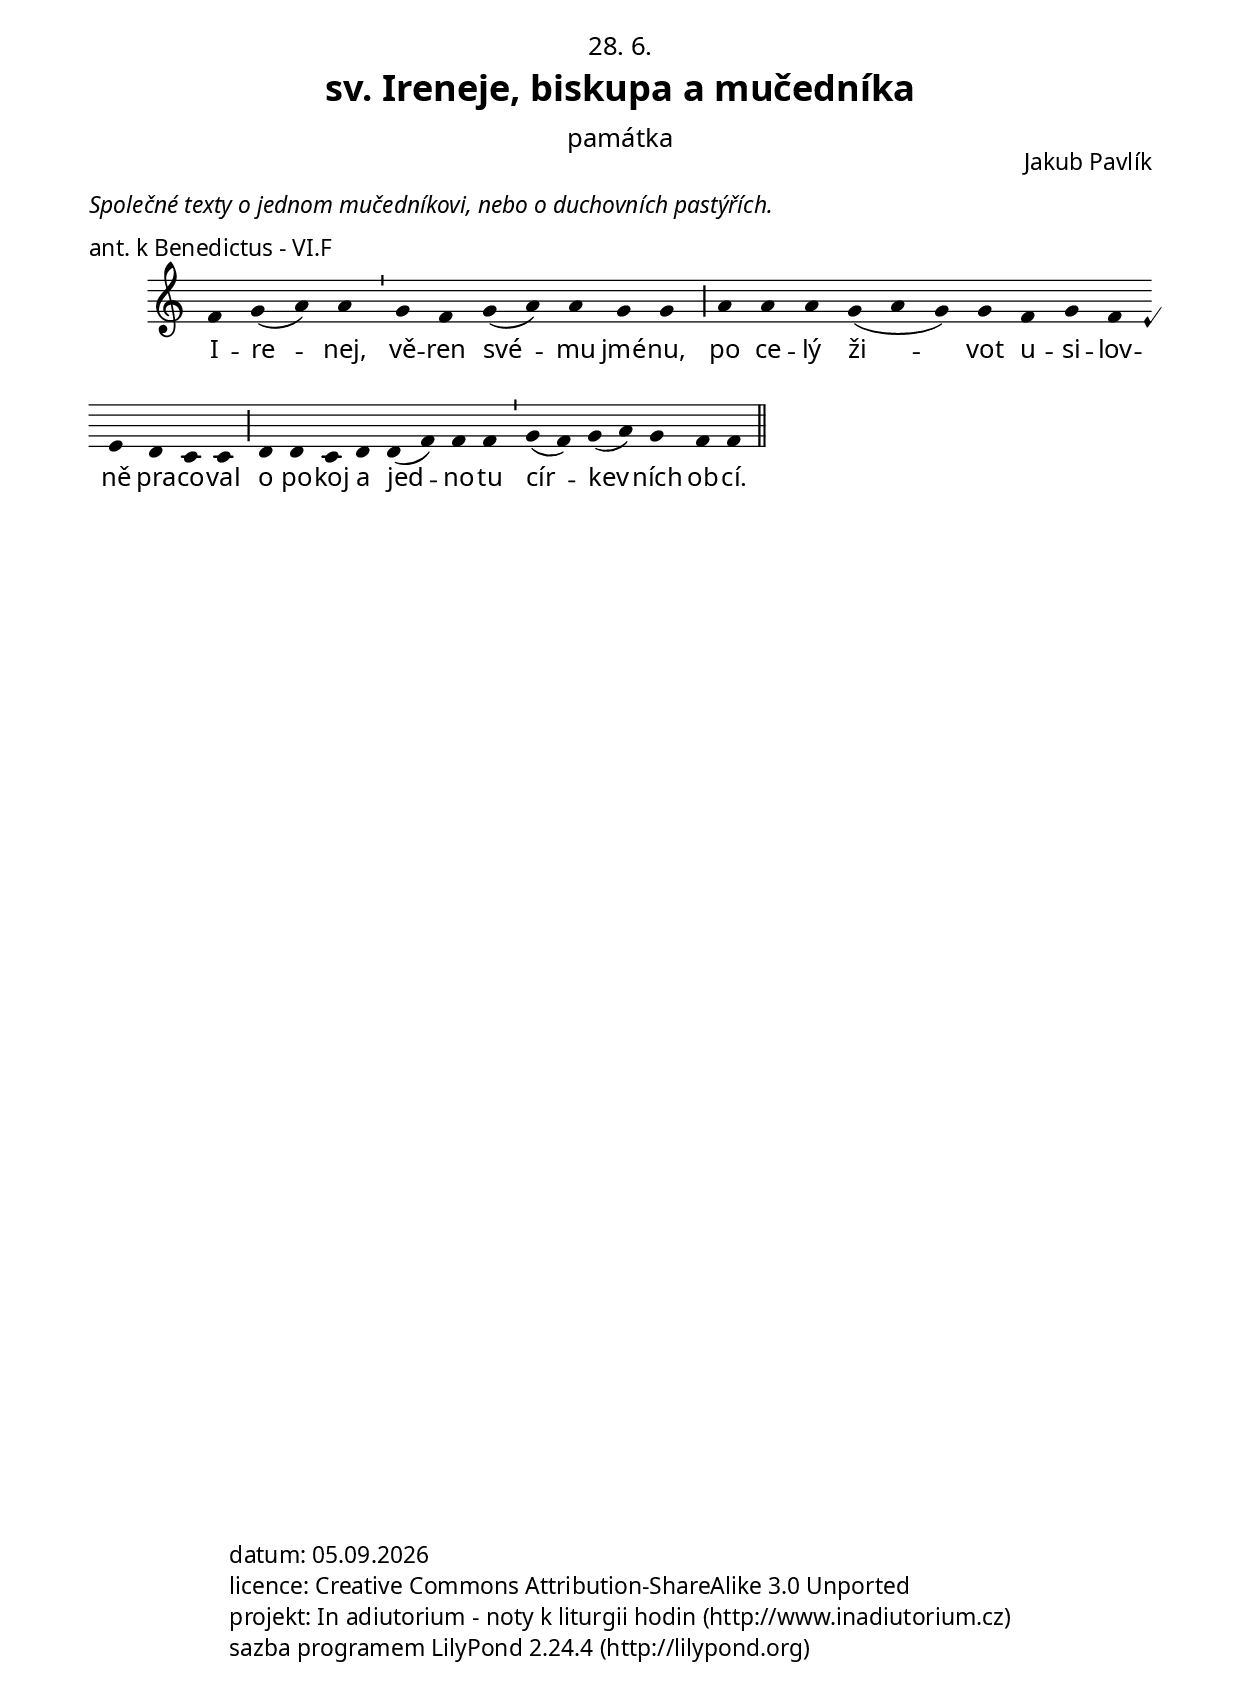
\version "2.19.16"

\include "../spolecne.ly"

\header {
  title = \markup\titleSvatek
            "sv. Ireneje, biskupa a mučedníka"
            "památka"
            "28. 6."
  composer = "Jakub Pavlík"
}

\markup\communia #'(#:mucednik #:pastyr)

\score {
  \relative c' {
    \choralniRezim
    f4 g( a) a \barMin
    g f g( a) a g g \barMaior
    a a a g( a g) g f g f e d c c \barMaior
    d d c d d( f) f f \barMin
    g( f) g( a) g f f \barFinalis
  }
  \addlyrics {
    I -- re -- nej,
    vě -- ren své -- mu jmé -- nu,
    po ce -- lý ži -- vot u -- si -- lov -- ně pra -- co -- val
    o po -- koj a jed -- no -- tu
    cír -- kev -- ních ob -- cí.
  }
  \header {
    quid = "ant. k Benedictus"
    modus = "VI"
    differentia = "F"
    psalmus = ""
    id = "aben"
    piece = \markup {\sestavTitulekBezZalmu}
  }
}